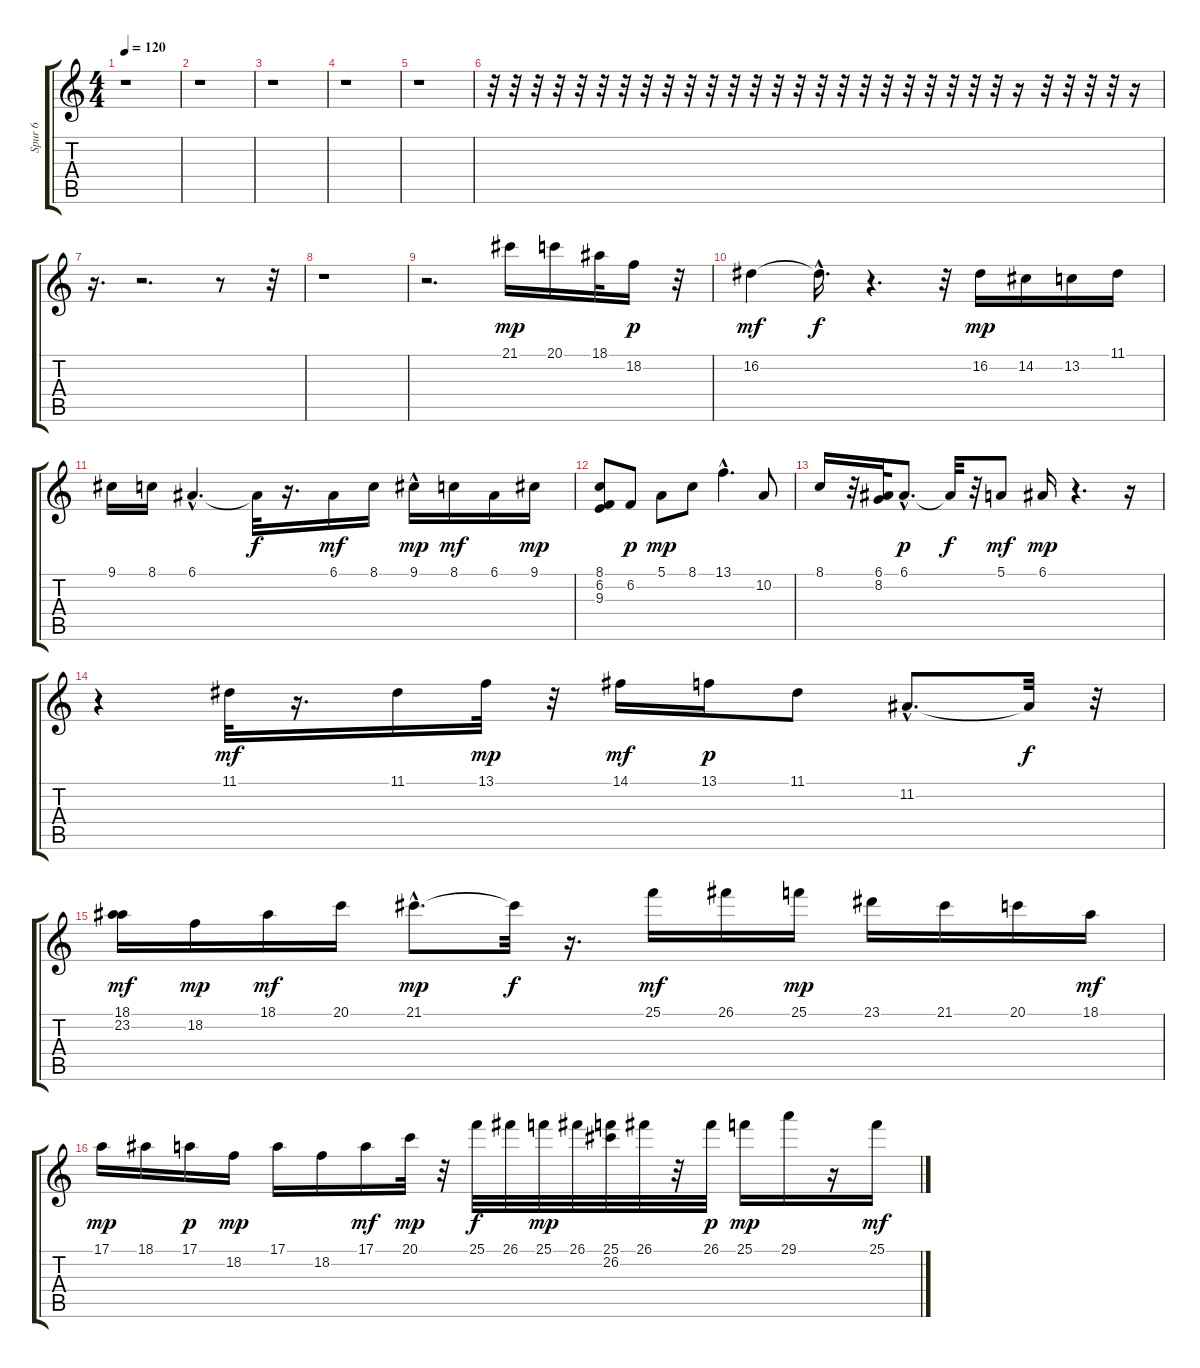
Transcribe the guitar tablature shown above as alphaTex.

\track ("Spur 6" "Spur 6") {instrument applause}
\staff {score tabs}
\tuning (E4 B3 G3 D3 A2 E2) {hide}
\ts (4 4)
\tempo 120
\clef g2
\ks c
r.1{dy p} |
r.1 |
r.1 |
r.1 |
r.1 |
r.32 r.32 r.32 r.32 r.32 r.32 r.32 r.32 r.32 r.32 r.32 r.32 r.32 r.32 r.32 r.32 r.32 r.32 r.32 r.32 r.32 r.32 r.32 r.32 r.16 r.32 r.32 r.32 r.32 r.16 |
r.16{d} r.2{d} r.8 r.32 |
r.1 |
r.2{d} 21.1.16{dy mp} 20.1.16 18.1.32 18.2.16{dy p} r.32 |
16.2.4{dy mf} 16.2{hac t}.16{d dy f} r.4{d} r.32 16.2.16{dy mp} 14.2.16 13.2.16 11.1.16 |
9.1.16 8.1.16 6.1{hac}.4{d} 6.1{t}.32{dy f} r.16{d} 6.1.16{dy mf} 8.1.16 9.1{hac}.16{dy mp} 8.1.16{dy mf} 6.1.16 9.1.16{dy mp} |
(8.1 6.2 9.3).8 6.2.8{dy p} 5.1.8{dy mp} 8.1.8 13.1{hac}.4{d} 10.2.8 |
8.1.16 r.32 (6.1 8.2).32 6.1{hac}.8{d dy p} 6.1{t}.32{dy f} r.32 5.1.8{dy mf} 6.1.16{dy mp} r.4{d} r.16 |
r.4 11.1.32{dy mf} r.16{d} 11.1.16 13.1.32{dy mp} r.32 14.1.16{dy mf} 13.1.16{dy p} 11.1.8 11.2{hac}.8{d} 11.2{t}.32{dy f} r.32 |
(18.1 23.2).16{dy mf} 18.2.16{dy mp} 18.1.16{dy mf} 20.1.16 21.1{hac}.8{d dy mp} 21.1{t}.32{dy f} r.16{d} 25.1.16{dy mf} 26.1.16 25.1.16{dy mp} 23.1.16 21.1.16 20.1.16 18.1.16{dy mf} |
17.1.16{dy mp} 18.1.16 17.1.16{dy p} 18.2.16{dy mp} 17.1.16 18.2.16 17.1.16{dy mf} 20.1.32{dy mp} r.32 25.1.32{dy f} 26.1.32 25.1.32{dy mp} 26.1.32 (25.1 26.2).32 26.1.32 r.32 26.1.32{dy p} 25.1.16{dy mp} 29.1.16 r.16 25.1.16{dy mf}
